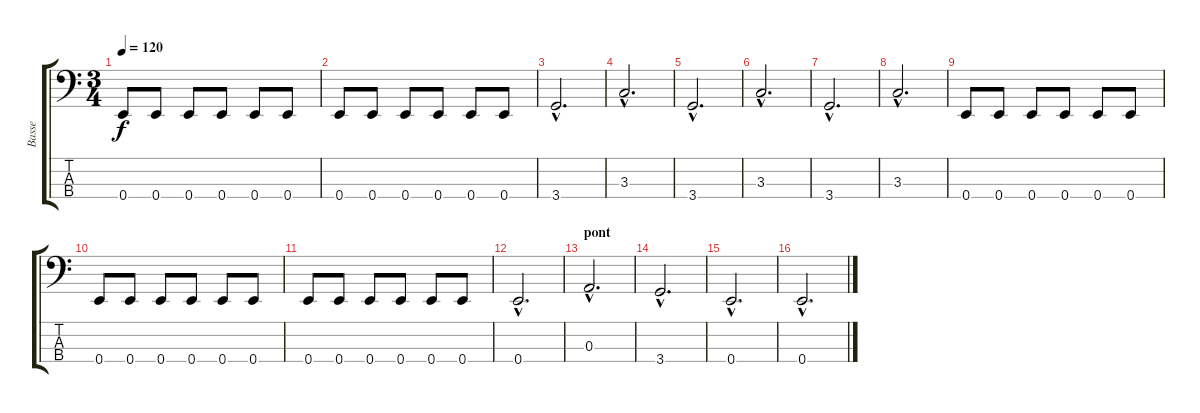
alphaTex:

\track ("Basse" "Basse") {instrument electricbassfinger}
\staff {score tabs}
\tuning (G2 D2 A1 E1) {hide}
\ts (3 4)
\tempo 120
\clef f4
\ks c
0.4.8{dy f} 0.4.8 0.4.8 0.4.8 0.4.8 0.4.8 |
0.4.8 0.4.8 0.4.8 0.4.8 0.4.8 0.4.8 |
3.4{hac}.2{d} |
3.3{hac}.2{d} |
3.4{hac}.2{d} |
3.3{hac}.2{d} |
3.4{hac}.2{d} |
3.3{hac}.2{d} |
0.4.8 0.4.8 0.4.8 0.4.8 0.4.8 0.4.8 |
0.4.8 0.4.8 0.4.8 0.4.8 0.4.8 0.4.8 |
0.4.8 0.4.8 0.4.8 0.4.8 0.4.8 0.4.8 |
0.4{hac}.2{d} |
\section ("" "pont ")
0.3{hac}.2{d} |
3.4{hac}.2{d} |
0.4{hac}.2{d} |
0.4{hac}.2{d}
